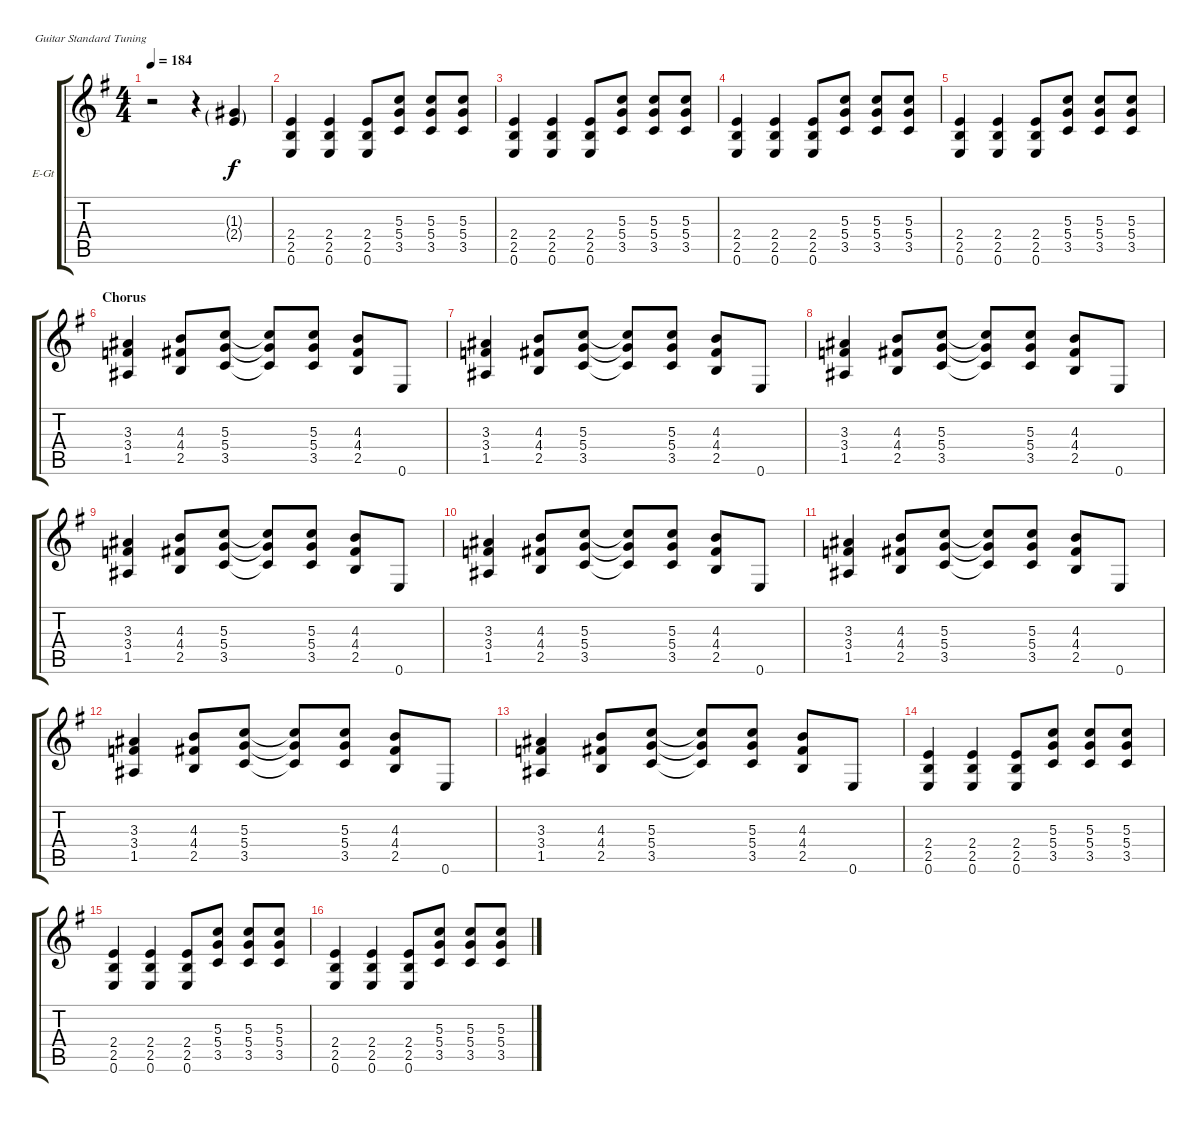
\defaultSystemsLayout 4
\bracketExtendMode groupsimilarinstruments
\firstSystemTrackNameOrientation horizontal
\otherSystemsTrackNameOrientation horizontal
\track ("Electric Guitar" "E-Gt") {instrument distortionguitar}
\staff {score tabs}
\tuning (E4 B3 G3 D3 A2 E2)
\ts (4 4)
\tempo 184
\clef g2
\ks g
r.2{dy f} r.4 (1.3{g} 2.4{g}).4 |
(0.6 2.5 2.4).4 (0.6 2.5 2.4).4 (0.6 2.5 2.4).8 (3.5 5.4 5.3).8 (3.5 5.4 5.3).8 (3.5 5.4 5.3).8 |
(0.6 2.5 2.4).4 (0.6 2.5 2.4).4 (0.6 2.5 2.4).8 (3.5 5.4 5.3).8 (3.5 5.4 5.3).8 (3.5 5.4 5.3).8 |
(0.6 2.5 2.4).4 (0.6 2.5 2.4).4 (0.6 2.5 2.4).8 (3.5 5.4 5.3).8 (3.5 5.4 5.3).8 (3.5 5.4 5.3).8 |
(0.6 2.5 2.4).4 (0.6 2.5 2.4).4 (0.6 2.5 2.4).8 (3.5 5.4 5.3).8 (3.5 5.4 5.3).8 (3.5 5.4 5.3).8 |
\section ("" "Chorus")
(1.5 3.4 3.3).4 (2.5 4.4 4.3).8 (3.5 5.4 5.3).8 (5.4{t} 5.3{t} 3.5{t}).8 (3.5 5.4 5.3).8 (2.5 4.4 4.3).8 0.6.8 |
(1.5 3.4 3.3).4 (2.5 4.4 4.3).8 (3.5 5.4 5.3).8 (5.4{t} 5.3{t} 3.5{t}).8 (3.5 5.4 5.3).8 (2.5 4.4 4.3).8 0.6.8 |
(1.5 3.4 3.3).4 (2.5 4.4 4.3).8 (3.5 5.4 5.3).8 (5.4{t} 5.3{t} 3.5{t}).8 (3.5 5.4 5.3).8 (2.5 4.4 4.3).8 0.6.8 |
(1.5 3.4 3.3).4 (2.5 4.4 4.3).8 (3.5 5.4 5.3).8 (5.4{t} 5.3{t} 3.5{t}).8 (3.5 5.4 5.3).8 (2.5 4.4 4.3).8 0.6.8 |
(1.5 3.4 3.3).4 (2.5 4.4 4.3).8 (3.5 5.4 5.3).8 (5.4{t} 5.3{t} 3.5{t}).8 (3.5 5.4 5.3).8 (2.5 4.4 4.3).8 0.6.8 |
(1.5 3.4 3.3).4 (2.5 4.4 4.3).8 (3.5 5.4 5.3).8 (5.4{t} 5.3{t} 3.5{t}).8 (3.5 5.4 5.3).8 (2.5 4.4 4.3).8 0.6.8 |
(1.5 3.4 3.3).4 (2.5 4.4 4.3).8 (3.5 5.4 5.3).8 (5.4{t} 5.3{t} 3.5{t}).8 (3.5 5.4 5.3).8 (2.5 4.4 4.3).8 0.6.8 |
(1.5 3.4 3.3).4 (2.5 4.4 4.3).8 (3.5 5.4 5.3).8 (5.4{t} 5.3{t} 3.5{t}).8 (3.5 5.4 5.3).8 (2.5 4.4 4.3).8 0.6.8 |
(0.6 2.5 2.4).4 (0.6 2.5 2.4).4 (0.6 2.5 2.4).8 (3.5 5.4 5.3).8 (3.5 5.4 5.3).8 (3.5 5.4 5.3).8 |
(0.6 2.5 2.4).4 (0.6 2.5 2.4).4 (0.6 2.5 2.4).8 (3.5 5.4 5.3).8 (3.5 5.4 5.3).8 (3.5 5.4 5.3).8 |
(0.6 2.5 2.4).4 (0.6 2.5 2.4).4 (0.6 2.5 2.4).8 (3.5 5.4 5.3).8 (3.5 5.4 5.3).8 (3.5 5.4 5.3).8
